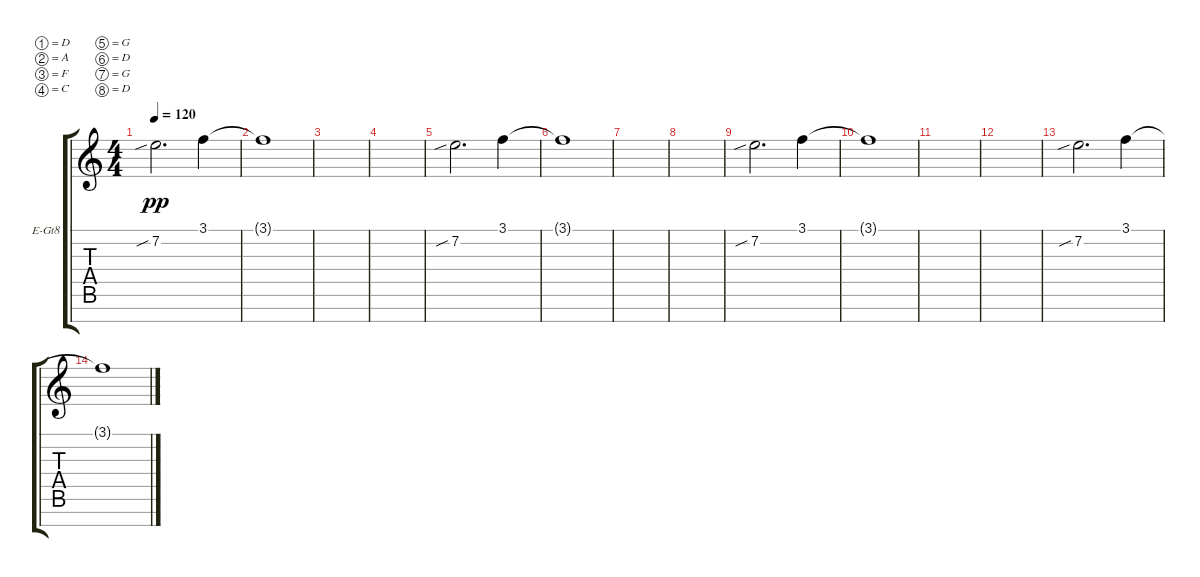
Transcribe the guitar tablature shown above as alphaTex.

\bracketExtendMode groupsimilarinstruments
\firstSystemTrackNameOrientation horizontal
\otherSystemsTrackNameOrientation horizontal
\track ("Reverb" "E-Gt8") {instrument overdrivenguitar}
\staff {score tabs}
\tuning (D4 A3 F3 C3 G2 D2 G1 D1)
\ts (4 4)
\tempo 120
\clef g2
\ks c
7.2{sib}.2{d dy pp} 3.1.4 |
3.1{t}.1 |
|
|
7.2{sib}.2{d} 3.1.4 |
3.1{t}.1 |
|
|
7.2{sib}.2{d} 3.1.4 |
3.1{t}.1 |
|
|
7.2{sib}.2{d} 3.1.4 |
3.1{t}.1
